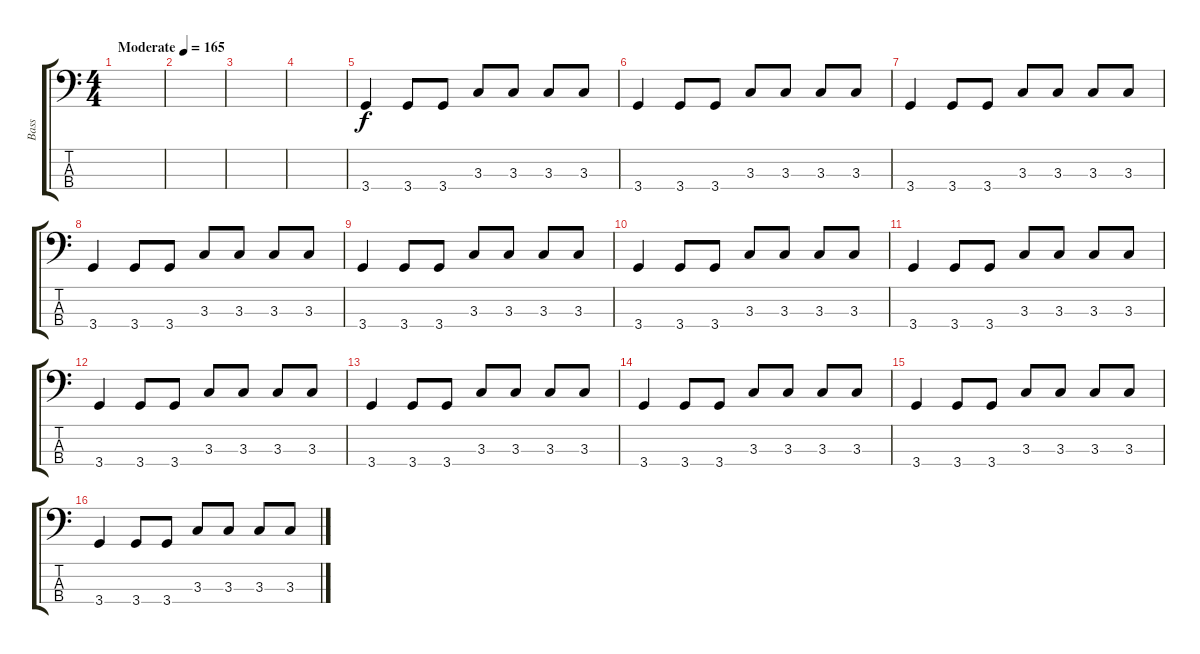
\track ("Bass" "Bass") {instrument electricbassfinger}
\staff {score tabs}
\tuning (G2 D2 A1 E1) {hide}
\ts (4 4)
\tempo (165 "Moderate")
\clef f4
\ks c
|
|
|
|
3.4.4 3.4.8 3.4.8 3.3.8 3.3.8 3.3.8 3.3.8 |
3.4.4 3.4.8 3.4.8 3.3.8 3.3.8 3.3.8 3.3.8 |
3.4.4 3.4.8 3.4.8 3.3.8 3.3.8 3.3.8 3.3.8 |
3.4.4 3.4.8 3.4.8 3.3.8 3.3.8 3.3.8 3.3.8 |
3.4.4 3.4.8 3.4.8 3.3.8 3.3.8 3.3.8 3.3.8 |
3.4.4 3.4.8 3.4.8 3.3.8 3.3.8 3.3.8 3.3.8 |
3.4.4 3.4.8 3.4.8 3.3.8 3.3.8 3.3.8 3.3.8 |
3.4.4 3.4.8 3.4.8 3.3.8 3.3.8 3.3.8 3.3.8 |
3.4.4 3.4.8 3.4.8 3.3.8 3.3.8 3.3.8 3.3.8 |
3.4.4 3.4.8 3.4.8 3.3.8 3.3.8 3.3.8 3.3.8 |
3.4.4 3.4.8 3.4.8 3.3.8 3.3.8 3.3.8 3.3.8 |
3.4.4 3.4.8 3.4.8 3.3.8 3.3.8 3.3.8 3.3.8
